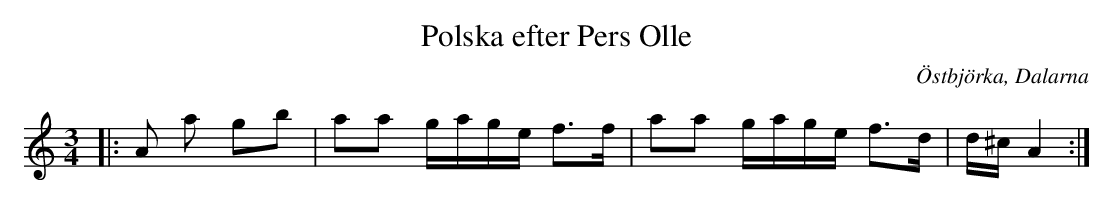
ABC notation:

X:1
T:Polska efter Pers Olle
O:Östbjörka, Dalarna
M:3/4
L:1/16
K:D Dor
|: A2 a2 g2b2 | a2a2 gage f3f | a2a2 gage f3d | d^c A4 :|
